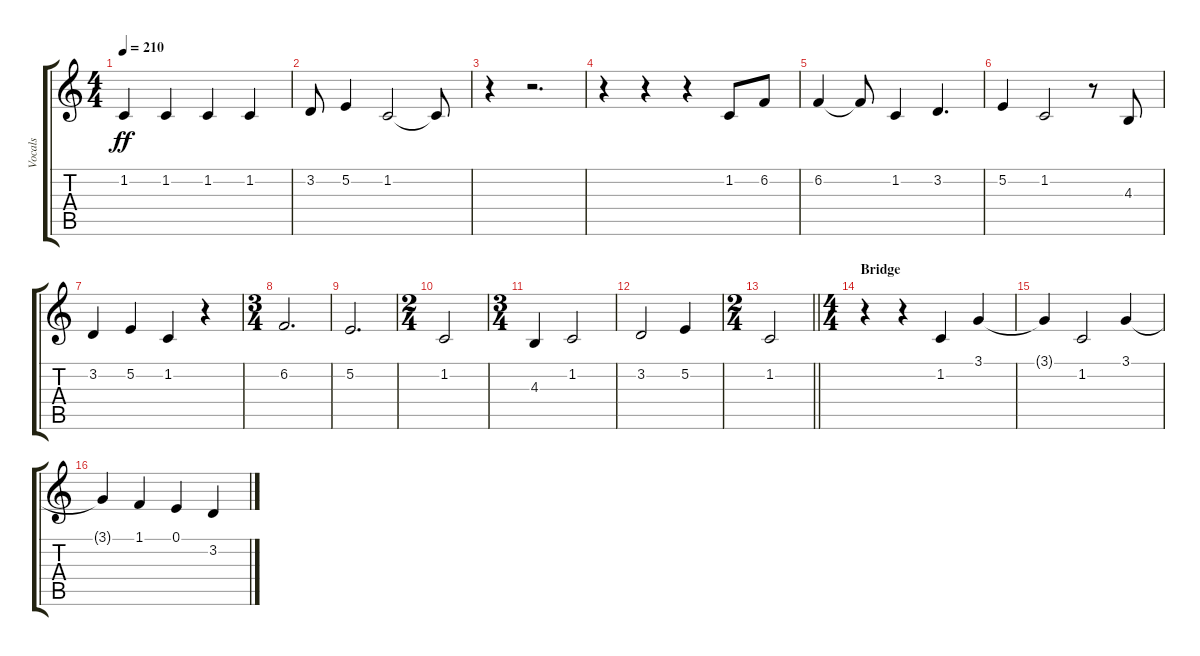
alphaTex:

\track ("Vocals" "Vocals") {instrument clarinet}
\staff {score tabs}
\tuning (E4 B3 G3 D3 A2 E2) {hide}
\ts (4 4)
\tempo 210
\clef g2
\ks c
1.2{t}.4{dy ff} 1.2.4 1.2.4 1.2.4 |
3.2.8 5.2.4 1.2.2 1.2{t}.8 |
r.4 r.2{d} |
r.4 r.4 r.4 1.2.8 6.2.8 |
6.2.4 6.2{t}.8 1.2.4 3.2.4{d} |
5.2.4 1.2.2 r.8 4.3.8 |
3.2.4 5.2.4 1.2.4 r.4 |
\ts (3 4)
6.2.2{d} |
5.2.2{d} |
\ts (2 4)
1.2.2 |
\ts (3 4)
4.3.4 1.2.2 |
3.2.2 5.2.4 |
\ts (2 4)
\barLineRight lightlight
1.2.2 |
\ts (4 4)
\section ("" "Bridge")
r.4 r.4 1.2.4 3.1.4 |
3.1{t}.4 1.2.2 3.1.4 |
3.1{t}.4 1.1.4 0.1.4 3.2.4
